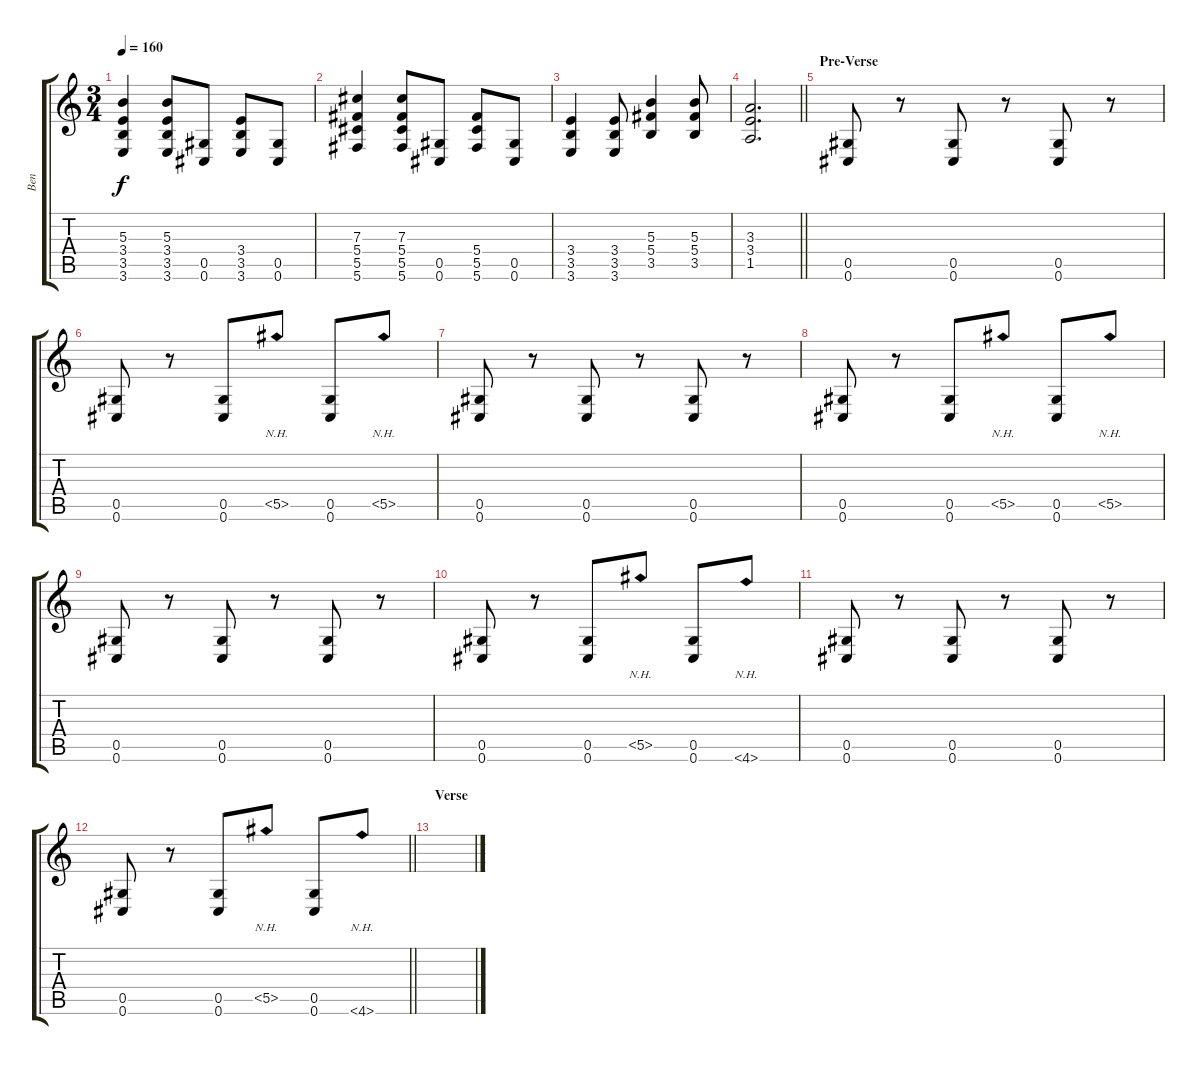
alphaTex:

\track ("Ben" "Ben") {instrument distortionguitar}
\staff {score tabs}
\tuning (Eb4 Bb3 Gb3 Db3 Ab2 Db2) {hide}
\ts (3 4)
\tempo 160
\clef g2
\ks c
(5.3 3.4 3.5 3.6).4{dy f} (5.3 3.4 3.5 3.6).8 (0.5 0.6).8 (3.4 3.5 3.6).8 (0.5 0.6).8 |
(7.3 5.4 5.5 5.6).4 (7.3 5.4 5.5 5.6).8 (0.5 0.6).8 (5.4 5.5 5.6).8 (0.5 0.6).8 |
(3.4 3.5 3.6).4 (3.4 3.5 3.6).8 (5.3 5.4 3.5).4 (5.3 5.4 3.5).8 |
\barLineRight lightlight
(3.3 3.4 1.5).2{d} |
\section ("" "Pre-Verse")
(0.5 0.6).8{instrument distortionguitar} r.8 (0.5 0.6).8 r.8 (0.5 0.6).8 r.8 |
(0.5 0.6).8 r.8 (0.5 0.6).8 5.5{nh}.8 (0.5 0.6).8 5.5{nh}.8 |
(0.5 0.6).8 r.8 (0.5 0.6).8 r.8 (0.5 0.6).8 r.8 |
(0.5 0.6).8 r.8 (0.5 0.6).8 5.5{nh}.8 (0.5 0.6).8 5.5{nh}.8 |
(0.5 0.6).8 r.8 (0.5 0.6).8 r.8 (0.5 0.6).8 r.8 |
(0.5 0.6).8 r.8 (0.5 0.6).8 5.5{nh}.8 (0.5 0.6).8 4.6{nh}.8 |
(0.5 0.6).8 r.8 (0.5 0.6).8 r.8 (0.5 0.6).8 r.8 |
\barLineRight lightlight
(0.5 0.6).8 r.8 (0.5 0.6).8 5.5{nh}.8 (0.5 0.6).8 4.6{nh}.8 |
\section ("" "Verse")
